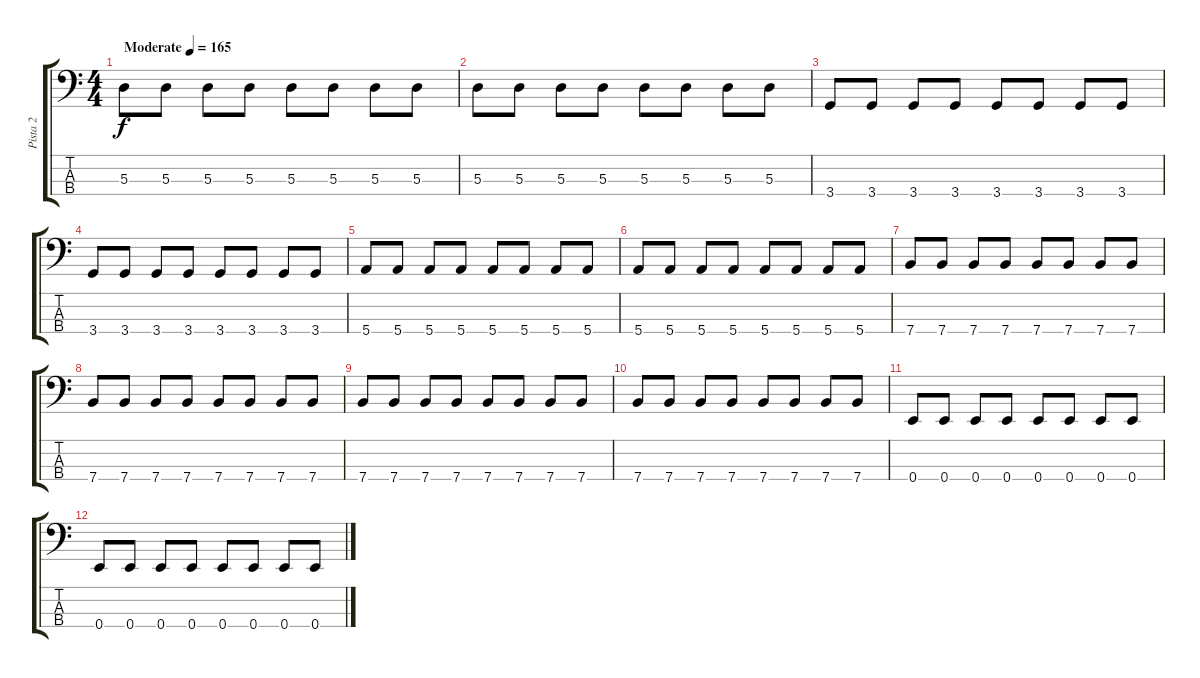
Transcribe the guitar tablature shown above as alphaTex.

\track ("Pista 2" "Pista 2") {instrument electricbassfinger}
\staff {score tabs}
\tuning (G2 D2 A1 E1) {hide}
\ts (4 4)
\tempo (165 "Moderate")
\clef f4
\ks c
5.3.8{dy f instrument electricbassfinger} 5.3.8 5.3.8 5.3.8 5.3.8 5.3.8 5.3.8 5.3.8 |
5.3.8 5.3.8 5.3.8 5.3.8 5.3.8 5.3.8 5.3.8 5.3.8 |
3.4.8 3.4.8 3.4.8 3.4.8 3.4.8 3.4.8 3.4.8 3.4.8 |
3.4.8 3.4.8 3.4.8 3.4.8 3.4.8 3.4.8 3.4.8 3.4.8 |
5.4.8 5.4.8 5.4.8 5.4.8 5.4.8 5.4.8 5.4.8 5.4.8 |
5.4.8 5.4.8 5.4.8 5.4.8 5.4.8 5.4.8 5.4.8 5.4.8 |
7.4.8 7.4.8 7.4.8 7.4.8 7.4.8 7.4.8 7.4.8 7.4.8 |
7.4.8 7.4.8 7.4.8 7.4.8 7.4.8 7.4.8 7.4.8 7.4.8 |
7.4.8 7.4.8 7.4.8 7.4.8 7.4.8 7.4.8 7.4.8 7.4.8 |
7.4.8 7.4.8 7.4.8 7.4.8 7.4.8 7.4.8 7.4.8 7.4.8 |
0.4.8 0.4.8 0.4.8 0.4.8 0.4.8 0.4.8 0.4.8 0.4.8 |
0.4.8 0.4.8 0.4.8 0.4.8 0.4.8 0.4.8 0.4.8 0.4.8
